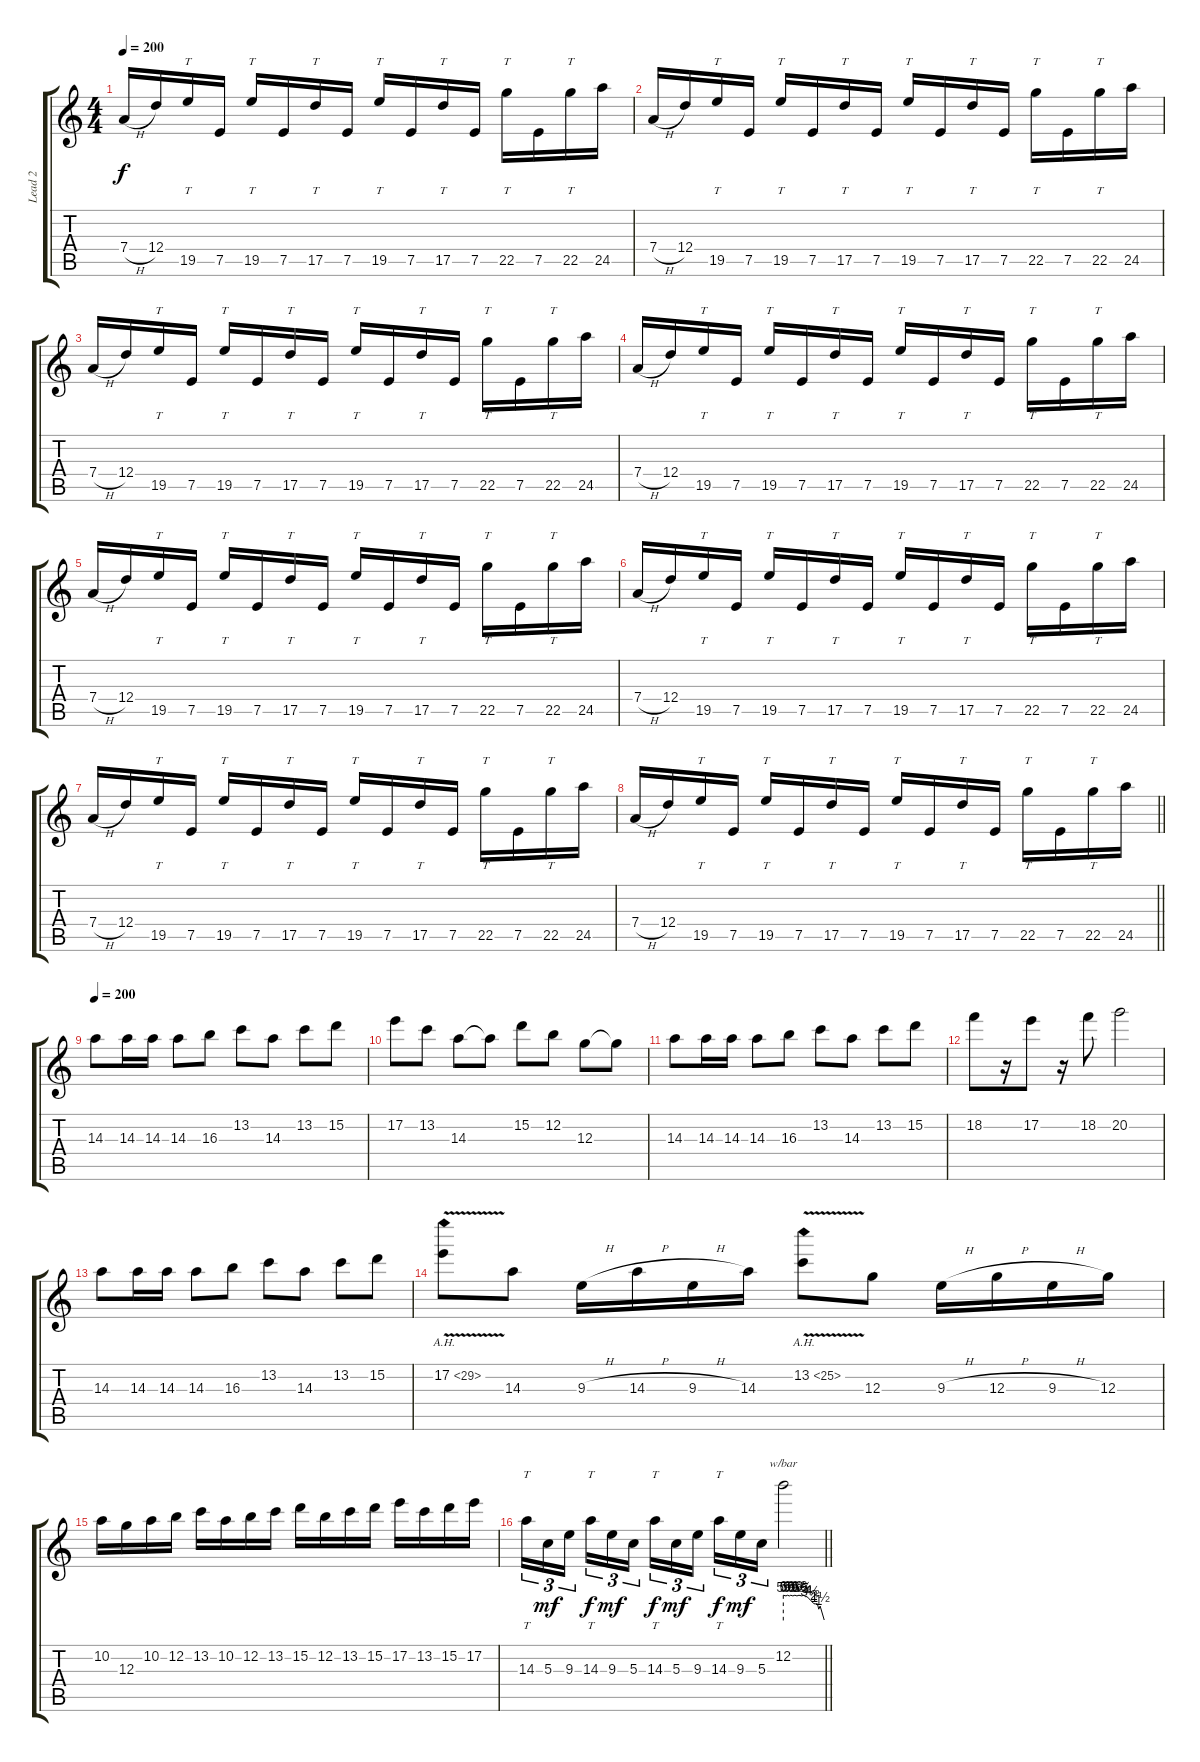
\track ("Lead 2" "Lead 2") {instrument distortionguitar}
\staff {score tabs}
\tuning (E4 B3 G3 D3 A2 E2) {hide}
\ts (4 4)
\section ("" "")
\tempo 200
\clef g2
\ks c
7.4{h}.16{dy f} 12.4.16 19.5.16{tt} 7.5.16 19.5.16{tt} 7.5.16 17.5.16{tt} 7.5.16 19.5.16{tt} 7.5.16 17.5.16{tt} 7.5.16 22.5.16{tt} 7.5.16 22.5.16{tt} 24.5.16 |
7.4{h}.16 12.4.16 19.5.16{tt} 7.5.16 19.5.16{tt} 7.5.16 17.5.16{tt} 7.5.16 19.5.16{tt} 7.5.16 17.5.16{tt} 7.5.16 22.5.16{tt} 7.5.16 22.5.16{tt} 24.5.16 |
7.4{h}.16 12.4.16 19.5.16{tt} 7.5.16 19.5.16{tt} 7.5.16 17.5.16{tt} 7.5.16 19.5.16{tt} 7.5.16 17.5.16{tt} 7.5.16 22.5.16{tt} 7.5.16 22.5.16{tt} 24.5.16 |
7.4{h}.16 12.4.16 19.5.16{tt} 7.5.16 19.5.16{tt} 7.5.16 17.5.16{tt} 7.5.16 19.5.16{tt} 7.5.16 17.5.16{tt} 7.5.16 22.5.16{tt} 7.5.16 22.5.16{tt} 24.5.16 |
7.4{h}.16 12.4.16 19.5.16{tt} 7.5.16 19.5.16{tt} 7.5.16 17.5.16{tt} 7.5.16 19.5.16{tt} 7.5.16 17.5.16{tt} 7.5.16 22.5.16{tt} 7.5.16 22.5.16{tt} 24.5.16 |
7.4{h}.16 12.4.16 19.5.16{tt} 7.5.16 19.5.16{tt} 7.5.16 17.5.16{tt} 7.5.16 19.5.16{tt} 7.5.16 17.5.16{tt} 7.5.16 22.5.16{tt} 7.5.16 22.5.16{tt} 24.5.16 |
7.4{h}.16 12.4.16 19.5.16{tt} 7.5.16 19.5.16{tt} 7.5.16 17.5.16{tt} 7.5.16 19.5.16{tt} 7.5.16 17.5.16{tt} 7.5.16 22.5.16{tt} 7.5.16 22.5.16{tt} 24.5.16 |
\barLineRight lightlight
7.4{h}.16 12.4.16 19.5.16{tt} 7.5.16 19.5.16{tt} 7.5.16 17.5.16{tt} 7.5.16 19.5.16{tt} 7.5.16 17.5.16{tt} 7.5.16 22.5.16{tt} 7.5.16 22.5.16{tt} 24.5.16 |
\section ("" "")
\tempo 200
14.3.8 14.3.16 14.3.16 14.3.8 16.3.8 13.2.8 14.3.8 13.2.8 15.2.8 |
17.2.8 13.2.8 14.3.8 14.3{t}.8 15.2.8 12.2.8 12.3.8 12.3{t}.8 |
14.3.8 14.3.16 14.3.16 14.3.8 16.3.8 13.2.8 14.3.8 13.2.8 15.2.8 |
18.2.8 r.16 17.2.8 r.16 18.2.8 20.2.2 |
14.3.8 14.3.16 14.3.16 14.3.8 16.3.8 13.2.8 14.3.8 13.2.8 15.2.8 |
17.2{ah 12 v}.8 14.3.8 9.3{h}.16 14.3{h}.16 9.3{h}.16 14.3.16 13.2{ah 12 v}.8 12.3.8 9.3{h}.16 12.3{h}.16 9.3{h}.16 12.3.16 |
10.2.16 12.3.16 10.2.16 12.2.16 13.2.16 10.2.16 12.2.16 13.2.16 15.2.16 12.2.16 13.2.16 15.2.16 17.2.16 13.2.16 15.2.16 17.2.16 |
\barLineRight lightlight
14.3.16{tt tu (3 2)} 5.3.16{tu (3 2) dy mf} 9.3.16{tu (3 2) beam splitsecondary} 14.3.16{tt tu (3 2) dy f} 9.3.16{tu (3 2) dy mf} 5.3.16{tu (3 2)} 14.3.16{tt tu (3 2) dy f} 5.3.16{tu (3 2) dy mf} 9.3.16{tu (3 2) beam splitsecondary} 14.3.16{tt tu (3 2) dy f} 9.3.16{tu (3 2) dy mf} 5.3.16{tu (3 2)} 12.2.2{tbe (custom default 0 24 4 22 6 24 9 22 11 24 14 22 17 24 20 22 23 24 27 22 30 24 32 20 35 20 37 16 39 14 45 8 47 8 50 8 52 4 54 6 60 0)}
